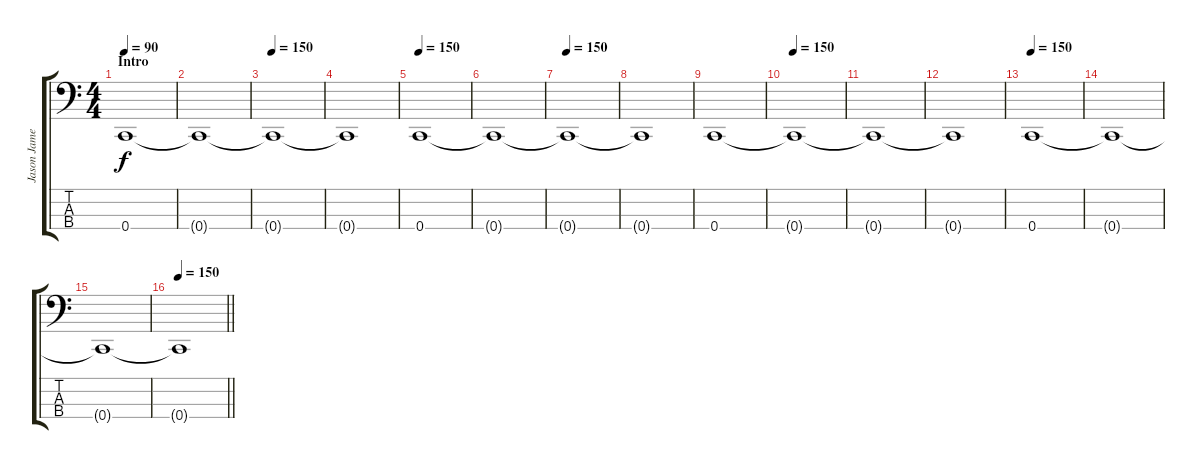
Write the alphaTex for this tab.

\track ("Jason James" "Jason Jame") {instrument electricbasspick}
\staff {score tabs}
\tuning (F2 C2 G1 C1) {hide}
\ts (4 4)
\section ("" "Intro ")
\tempo 90
\tempo 150
\tempo 90
\clef f4
\ks c
0.4.1{dy f instrument electricbasspick} |
0.4{t}.1 |
\tempo 150
0.4{t}.1 |
0.4{t}.1 |
\tempo 150
0.4.1 |
0.4{t}.1 |
\tempo 150
0.4{t}.1 |
0.4{t}.1 |
0.4.1 |
\tempo 150
0.4{t}.1 |
0.4{t}.1 |
0.4{t}.1 |
\tempo 150
0.4.1 |
0.4{t}.1 |
0.4{t}.1 |
\tempo 150
\barLineRight lightlight
0.4{t}.1
